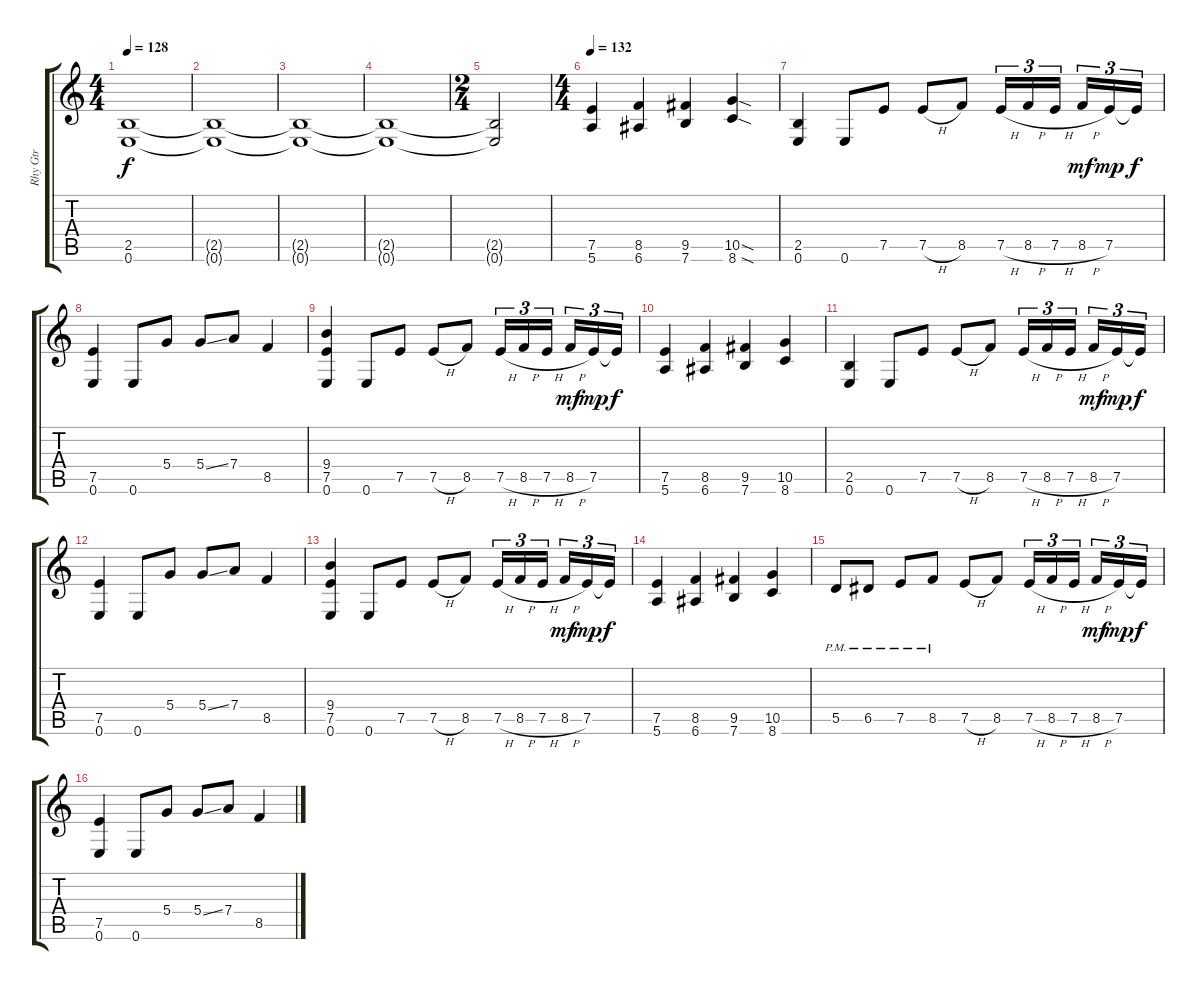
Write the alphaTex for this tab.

\track ("Rhy Gtr" "Rhy Gtr") {instrument distortionguitar}
\staff {score tabs}
\tuning (E4 B3 G3 D3 A2 E2) {hide}
\ts (4 4)
\tempo 128
\clef g2
\ks c
(2.5 0.6).1{dy f} |
(2.5{t} 0.6{t}).1 |
(2.5{t} 0.6{t}).1 |
(2.5{t} 0.6{t}).1 |
\ts (2 4)
(2.5{t} 0.6{t}).2 |
\ts (4 4)
\tempo 132
(7.5 5.6).4 (8.5 6.6).4 (9.5 7.6).4 (10.5{sod} 8.6{sod}).4 |
(2.5 0.6).4 0.6.8 7.5.8 7.5{h}.8 8.5.8 7.5{h}.16{tu (3 2)} 8.5{h}.16{tu (3 2)} 7.5{h}.16{tu (3 2) beam splitsecondary} 8.5{h}.16{tu (3 2) dy mf} 7.5.16{tu (3 2) dy mp} 7.5{t}.16{tu (3 2) dy f} |
(7.5 0.6).4 0.6.8 5.4.8 5.4{ss}.8 7.4.8 8.5.4 |
(9.4 7.5 0.6).4 0.6.8 7.5.8 7.5{h}.8 8.5.8 7.5{h}.16{tu (3 2)} 8.5{h}.16{tu (3 2)} 7.5{h}.16{tu (3 2) beam splitsecondary} 8.5{h}.16{tu (3 2) dy mf} 7.5.16{tu (3 2) dy mp} 7.5{t}.16{tu (3 2) dy f} |
(7.5 5.6).4 (8.5 6.6).4 (9.5 7.6).4 (10.5 8.6).4 |
(2.5 0.6).4 0.6.8 7.5.8 7.5{h}.8 8.5.8 7.5{h}.16{tu (3 2)} 8.5{h}.16{tu (3 2)} 7.5{h}.16{tu (3 2) beam splitsecondary} 8.5{h}.16{tu (3 2) dy mf} 7.5.16{tu (3 2) dy mp} 7.5{t}.16{tu (3 2) dy f} |
(7.5 0.6).4 0.6.8 5.4.8 5.4{ss}.8 7.4.8 8.5.4 |
(9.4 7.5 0.6).4 0.6.8 7.5.8 7.5{h}.8 8.5.8 7.5{h}.16{tu (3 2)} 8.5{h}.16{tu (3 2)} 7.5{h}.16{tu (3 2) beam splitsecondary} 8.5{h}.16{tu (3 2) dy mf} 7.5.16{tu (3 2) dy mp} 7.5{t}.16{tu (3 2) dy f} |
(7.5 5.6).4 (8.5 6.6).4 (9.5 7.6).4 (10.5 8.6).4 |
5.5{pm}.8 6.5{pm}.8 7.5{pm}.8 8.5{pm}.8 7.5{h}.8 8.5.8 7.5{h}.16{tu (3 2)} 8.5{h}.16{tu (3 2)} 7.5{h}.16{tu (3 2) beam splitsecondary} 8.5{h}.16{tu (3 2) dy mf} 7.5.16{tu (3 2) dy mp} 7.5{t}.16{tu (3 2) dy f} |
(7.5 0.6).4 0.6.8 5.4.8 5.4{ss}.8 7.4.8 8.5.4
